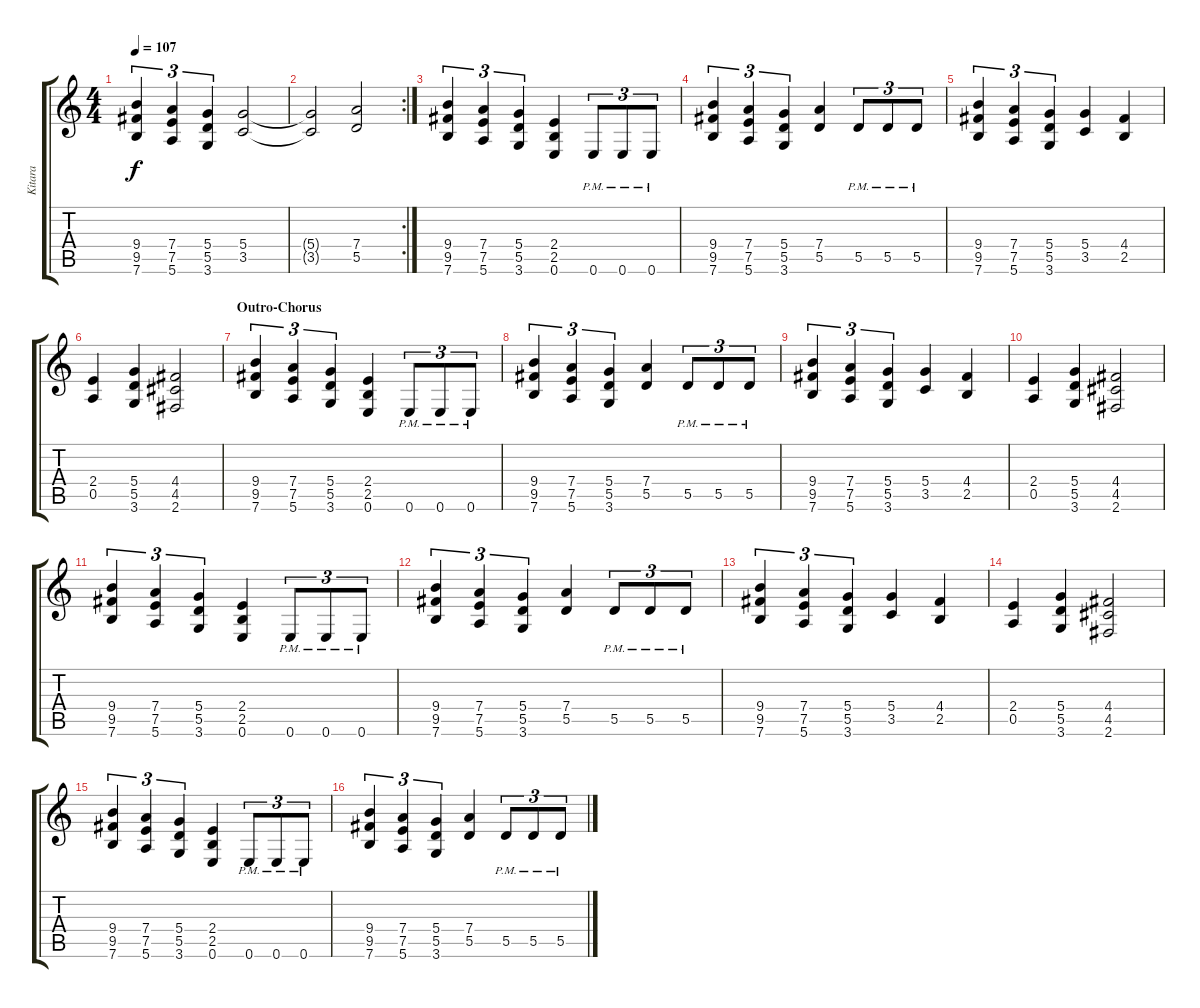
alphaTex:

\track ("Kitara" "Kitara") {instrument overdrivenguitar}
\staff {score tabs}
\tuning (E4 B3 G3 D3 A2 E2) {hide}
\ts (4 4)
\tempo 107
\clef g2
\ks c
(9.4 9.5 7.6).4{tu (3 2) dy f} (7.4 7.5 5.6).4{tu (3 2)} (5.4 5.5 3.6).4{tu (3 2)} (5.4 3.5).2 |
\rc 2
(5.4{t} 3.5{t}).2 (7.4 5.5).2 |
(9.4 9.5 7.6).4{tu (3 2)} (7.4 7.5 5.6).4{tu (3 2)} (5.4 5.5 3.6).4{tu (3 2)} (2.4 2.5 0.6).4 0.6{pm}.8{tu (3 2)} 0.6{pm}.8{tu (3 2)} 0.6{pm}.8{tu (3 2)} |
(9.4 9.5 7.6).4{tu (3 2)} (7.4 7.5 5.6).4{tu (3 2)} (5.4 5.5 3.6).4{tu (3 2)} (7.4 5.5).4 5.5{pm}.8{tu (3 2)} 5.5{pm}.8{tu (3 2)} 5.5{pm}.8{tu (3 2)} |
(9.4 9.5 7.6).4{tu (3 2)} (7.4 7.5 5.6).4{tu (3 2)} (5.4 5.5 3.6).4{tu (3 2)} (5.4 3.5).4 (4.4 2.5).4 |
(2.4 0.5).4 (5.4 5.5 3.6).4 (4.4 4.5 2.6).2 |
\section ("" "Outro-Chorus")
(9.4 9.5 7.6).4{tu (3 2)} (7.4 7.5 5.6).4{tu (3 2)} (5.4 5.5 3.6).4{tu (3 2)} (2.4 2.5 0.6).4 0.6{pm}.8{tu (3 2)} 0.6{pm}.8{tu (3 2)} 0.6{pm}.8{tu (3 2)} |
(9.4 9.5 7.6).4{tu (3 2)} (7.4 7.5 5.6).4{tu (3 2)} (5.4 5.5 3.6).4{tu (3 2)} (7.4 5.5).4 5.5{pm}.8{tu (3 2)} 5.5{pm}.8{tu (3 2)} 5.5{pm}.8{tu (3 2)} |
(9.4 9.5 7.6).4{tu (3 2)} (7.4 7.5 5.6).4{tu (3 2)} (5.4 5.5 3.6).4{tu (3 2)} (5.4 3.5).4 (4.4 2.5).4 |
(2.4 0.5).4 (5.4 5.5 3.6).4 (4.4 4.5 2.6).2 |
(9.4 9.5 7.6).4{tu (3 2)} (7.4 7.5 5.6).4{tu (3 2)} (5.4 5.5 3.6).4{tu (3 2)} (2.4 2.5 0.6).4 0.6{pm}.8{tu (3 2)} 0.6{pm}.8{tu (3 2)} 0.6{pm}.8{tu (3 2)} |
(9.4 9.5 7.6).4{tu (3 2)} (7.4 7.5 5.6).4{tu (3 2)} (5.4 5.5 3.6).4{tu (3 2)} (7.4 5.5).4 5.5{pm}.8{tu (3 2)} 5.5{pm}.8{tu (3 2)} 5.5{pm}.8{tu (3 2)} |
(9.4 9.5 7.6).4{tu (3 2)} (7.4 7.5 5.6).4{tu (3 2)} (5.4 5.5 3.6).4{tu (3 2)} (5.4 3.5).4 (4.4 2.5).4 |
(2.4 0.5).4 (5.4 5.5 3.6).4 (4.4 4.5 2.6).2 |
(9.4 9.5 7.6).4{tu (3 2) volume 6} (7.4 7.5 5.6).4{tu (3 2)} (5.4 5.5 3.6).4{tu (3 2)} (2.4 2.5 0.6).4 0.6{pm}.8{tu (3 2)} 0.6{pm}.8{tu (3 2)} 0.6{pm}.8{tu (3 2)} |
(9.4 9.5 7.6).4{tu (3 2)} (7.4 7.5 5.6).4{tu (3 2)} (5.4 5.5 3.6).4{tu (3 2)} (7.4 5.5).4 5.5{pm}.8{tu (3 2)} 5.5{pm}.8{tu (3 2)} 5.5{pm}.8{tu (3 2)}
